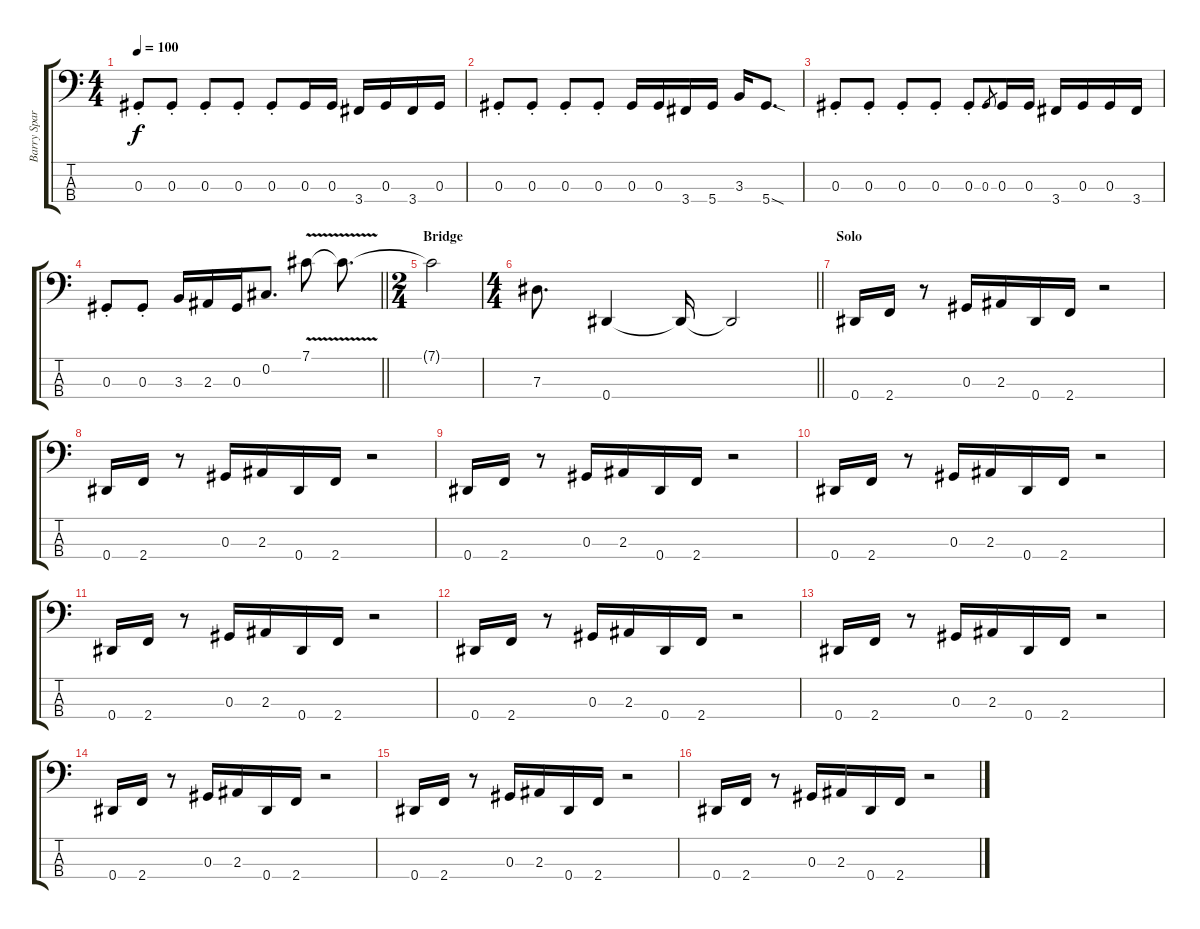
\track ("Barry Sparks" "Barry Spar") {instrument electricbassfinger}
\staff {score tabs}
\tuning (Gb2 Db2 Ab1 Eb1) {hide}
\ts (4 4)
\tempo 100
\clef f4
\ks c
0.3{st}.8{dy f} 0.3{st}.8 0.3{st}.8 0.3{st}.8 0.3{st}.8 0.3.16 0.3.16 3.4.16 0.3.16 3.4.16 0.3.16 |
0.3{st}.8 0.3{st}.8 0.3{st}.8 0.3{st}.8 0.3.16 0.3.16 3.4.16 5.4.16 3.3.16 5.4{sod}.8{d} |
0.3{st}.8 0.3{st}.8 0.3{st}.8 0.3{st}.8 0.3{st}.8 0.3.8{gr} 0.3.16 0.3.16 3.4.16 0.3.16 0.3.16 3.4.16 |
\barLineRight lightlight
0.3{st}.8 0.3{st}.8 3.3.16 2.3.16 0.3.16 0.2.8{d} 7.1{v}.8 7.1{t}.8{d} |
\ts (2 4)
\section ("" "Bridge")
7.1{t}.2 |
\ts (4 4)
\barLineRight lightlight
7.3.8{d} 0.4.4 0.4{t}.16 0.4{t}.2 |
\section ("" "Solo")
0.4.16 2.4.16 r.8 0.3.16 2.3.16 0.4.16 2.4.16 r.2 |
0.4.16 2.4.16 r.8 0.3.16 2.3.16 0.4.16 2.4.16 r.2 |
0.4.16 2.4.16 r.8 0.3.16 2.3.16 0.4.16 2.4.16 r.2 |
0.4.16 2.4.16 r.8 0.3.16 2.3.16 0.4.16 2.4.16 r.2 |
0.4.16 2.4.16 r.8 0.3.16 2.3.16 0.4.16 2.4.16 r.2 |
0.4.16 2.4.16 r.8 0.3.16 2.3.16 0.4.16 2.4.16 r.2 |
0.4.16 2.4.16 r.8 0.3.16 2.3.16 0.4.16 2.4.16 r.2 |
0.4.16 2.4.16 r.8 0.3.16 2.3.16 0.4.16 2.4.16 r.2 |
0.4.16 2.4.16 r.8 0.3.16 2.3.16 0.4.16 2.4.16 r.2 |
0.4.16 2.4.16 r.8 0.3.16 2.3.16 0.4.16 2.4.16 r.2
